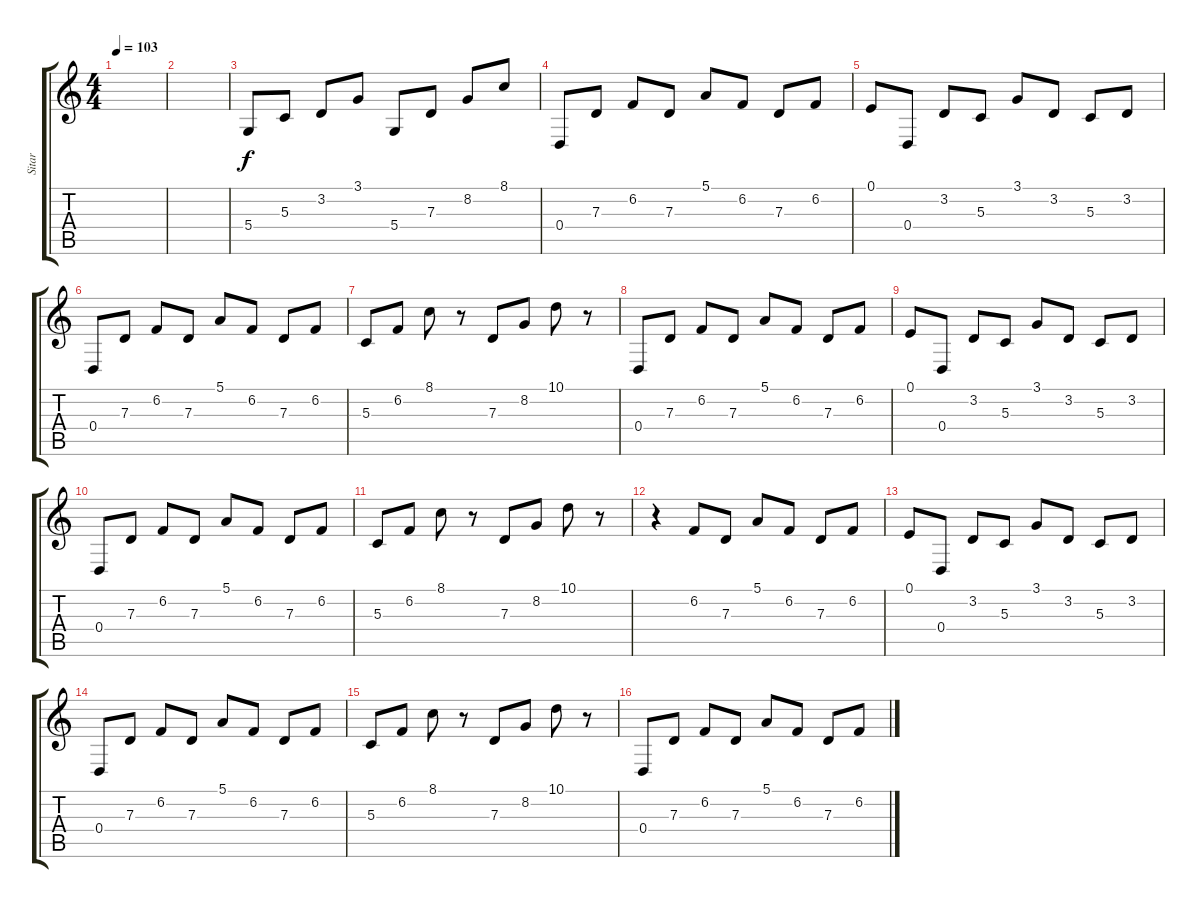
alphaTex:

\track ("Sitar" "Sitar") {instrument sitar}
\staff {score tabs}
\tuning (E4 B3 G3 D3 A2 D2) {hide}
\ts (4 4)
\tempo 103
\clef g2
\ks c
|
|
5.4.8 5.3.8 3.2.8 3.1.8 5.4.8 7.3.8 8.2.8 8.1.8 |
0.4.8 7.3.8 6.2.8 7.3.8 5.1.8 6.2.8 7.3.8 6.2.8 |
0.1.8 0.4.8 3.2.8 5.3.8 3.1.8 3.2.8 5.3.8 3.2.8 |
0.4.8 7.3.8 6.2.8 7.3.8 5.1.8 6.2.8 7.3.8 6.2.8 |
5.3.8 6.2.8 8.1.8 r.8 7.3.8 8.2.8 10.1.8 r.8 |
0.4.8 7.3.8 6.2.8 7.3.8 5.1.8 6.2.8 7.3.8 6.2.8 |
0.1.8 0.4.8 3.2.8 5.3.8 3.1.8 3.2.8 5.3.8 3.2.8 |
0.4.8 7.3.8 6.2.8 7.3.8 5.1.8 6.2.8 7.3.8 6.2.8 |
5.3.8 6.2.8 8.1.8 r.8 7.3.8 8.2.8 10.1.8 r.8 |
r.4 6.2.8 7.3.8 5.1.8 6.2.8 7.3.8 6.2.8 |
0.1.8 0.4.8 3.2.8 5.3.8 3.1.8 3.2.8 5.3.8 3.2.8 |
0.4.8 7.3.8 6.2.8 7.3.8 5.1.8 6.2.8 7.3.8 6.2.8 |
5.3.8 6.2.8 8.1.8 r.8 7.3.8 8.2.8 10.1.8 r.8 |
0.4.8 7.3.8 6.2.8 7.3.8 5.1.8 6.2.8 7.3.8 6.2.8
